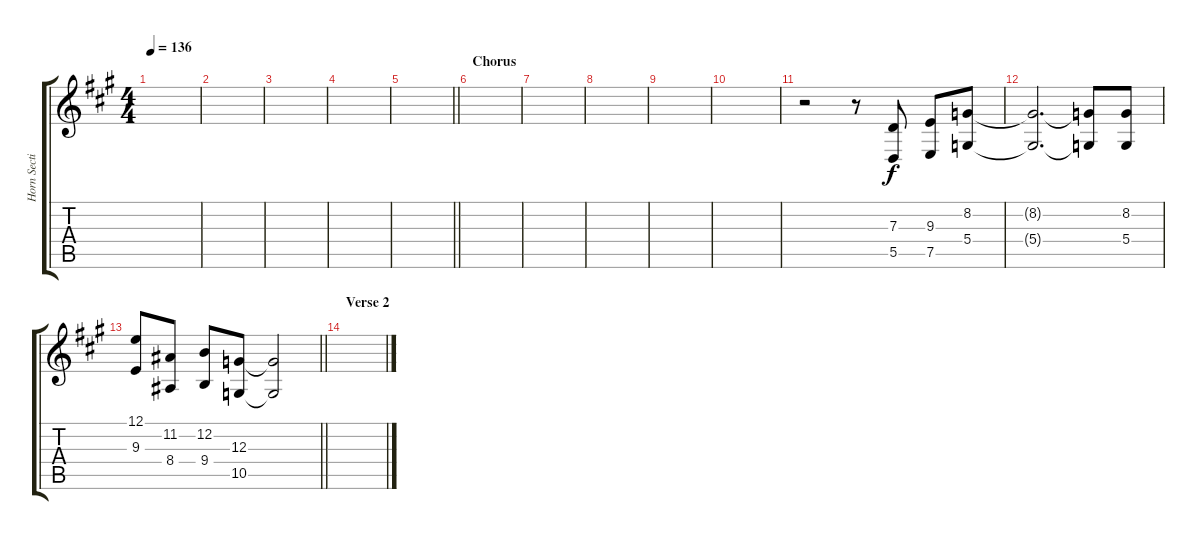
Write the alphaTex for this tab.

\track ("Horn Section" "Horn Secti") {instrument brasssection}
\staff {score tabs}
\tuning (E4 B3 G3 D3 A2 E2) {hide}
\ts (4 4)
\tempo 136
\clef g2
\ks a
|
|
|
|
\barLineRight lightlight
|
\section ("" "Chorus")
|
|
|
|
|
r.2 r.8 (7.3 5.5).8 (9.3 7.5).8 (8.2 5.4).8 |
(8.2{t} 5.4{t}).2{d} (8.2{t} 5.4{t}).8 (8.2 5.4).8 |
\barLineRight lightlight
(12.1 9.3).8 (11.2 8.4).8 (12.2 9.4).8 (12.3 10.5).8 (12.3{t} 10.5{t}).2 |
\section ("" "Verse 2")
